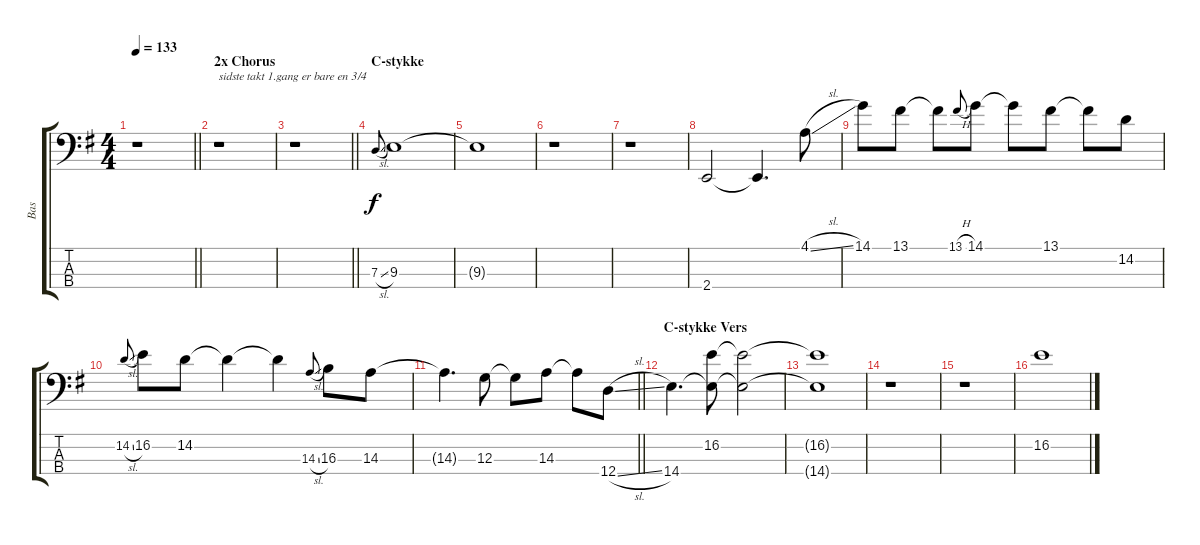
\track ("Bas" "Bas") {instrument electricbasspick}
\staff {score tabs}
\tuning (F2 C2 G1 D1) {hide}
\ts (4 4)
\tempo 133
\clef f4
\barLineRight lightlight
\ks eminor
r.1{dy f} |
\section ("" "2x Chorus")
r.1{txt "sidste takt 1.gang er bare en 3/4"} |
\barLineRight lightlight
r.1 |
\section ("" "C-stykke")
7.3{sl}.8{gr onbeat} 9.3.1 |
9.3{t}.1 |
r.1 |
r.1 |
2.4.2 2.4{t}.4{d} 4.1{sl}.8 |
14.1.8 13.1.8 13.1{t}.8 13.1{h}.8{gr onbeat} 14.1.8 14.1{t}.8 13.1.8 13.1{t}.8 14.2.8 |
14.2{sl}.8{gr onbeat} 16.2.8 14.2.8 14.2{t}.4 14.2{t}.4 14.3{sl}.8{gr onbeat} 16.3.8 14.3.8 |
\barLineRight lightlight
14.3{t}.4{d} 12.3.8 12.3{t}.8 14.3.8 14.3{t}.8 12.4{sl}.8 |
\section ("" "C-stykke Vers")
14.4.4{d} (16.2 14.4{t}).8 (16.2{t} 14.4{t}).2 |
(16.2{t} 14.4{t}).1 |
r.1 |
r.1 |
16.2.1
